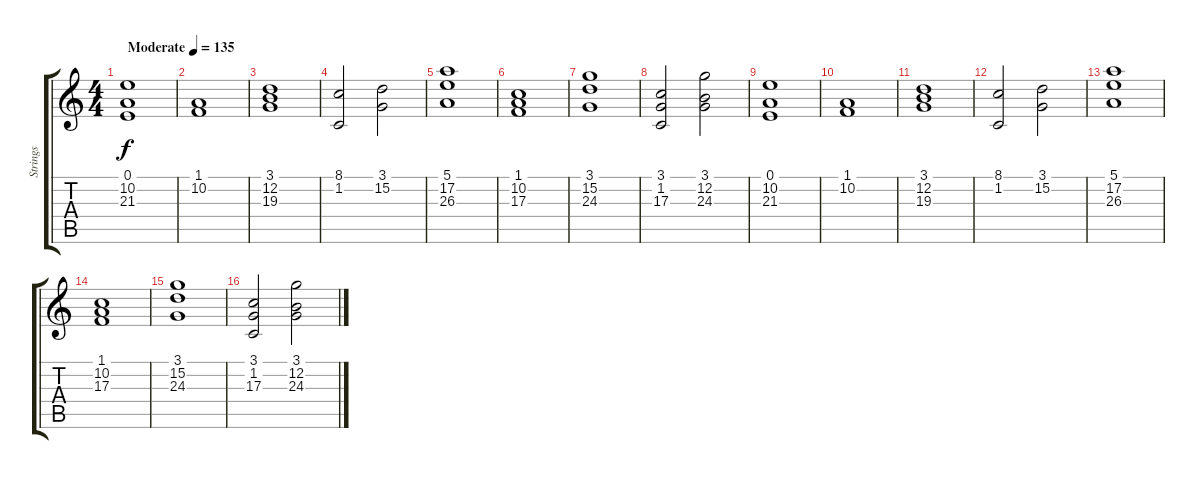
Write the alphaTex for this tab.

\track ("Strings" "Strings") {instrument stringensemble1}
\staff {score tabs}
\tuning (E4 B3 G3 D3 A2 E2) {hide}
\ts (4 4)
\tempo (135 "Moderate")
\clef g2
\ks c
(0.1 10.2 21.3).1{dy f instrument stringensemble1} |
(1.1 10.2).1 |
(3.1 12.2 19.3).1 |
(8.1 1.2).2 (3.1 15.2).2 |
(5.1 17.2 26.3).1 |
(1.1 10.2 17.3).1 |
(3.1 15.2 24.3).1 |
(3.1 1.2 17.3).2 (3.1 12.2 24.3).2 |
(0.1 10.2 21.3).1 |
(1.1 10.2).1 |
(3.1 12.2 19.3).1 |
(8.1 1.2).2 (3.1 15.2).2 |
(5.1 17.2 26.3).1 |
(1.1 10.2 17.3).1 |
(3.1 15.2 24.3).1 |
(3.1 1.2 17.3).2 (3.1 12.2 24.3).2
